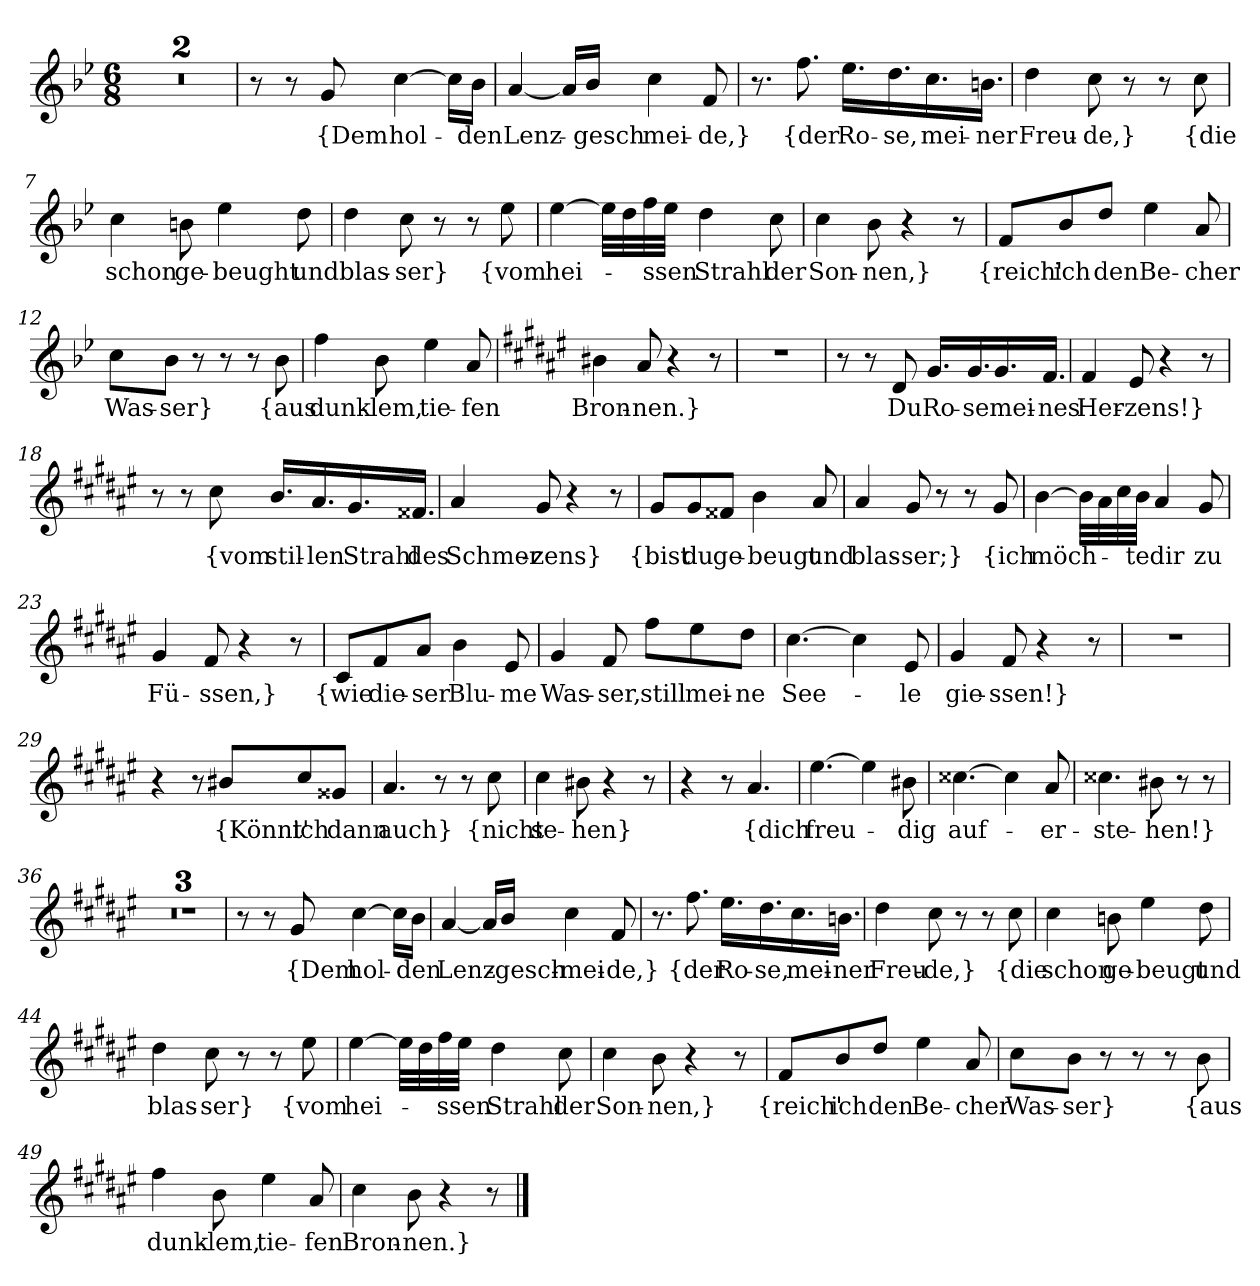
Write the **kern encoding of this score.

**kern	**text
*part1	*part1
*staff1	*staff1
*clefG2	*
*k[b-e-]	*
*M6/8	*
=1	=1
2.r	.
=2	=2
2.r	.
=3	=3
8r	.
8r	.
8g	{Dem
[4cc	hol-
16cc\LL]	.
16b-\JJ	-den
=4	=4
[4a	Lenz-
16a/LL]	.
16b-/JJ	-gesch
4cc	mei-
8f	-de,}
=5	=5
8.r	.
8.ff	{der
16.ee-\LL	Ro-
16.dd\	-se,
16.cc\	mei-
16.bn\JJ	-ner
=6	=6
4dd	Freu-
8cc	-de,}
8r	.
8r	.
8cc	{die
=7	=7
4cc	schon
8bn	ge-
4ee-	-beught
8dd	und
=8	=8
4dd	blas-
8cc	-ser}
8r	.
8r	.
8ee-	{vom
=9	=9
[4ee-	hei-
32ee-\LLL]	.
32dd\	.
32ff\	.
32ee-\JJJ	-ssen
4dd	Strahl
8cc	der
=10	=10
4cc	Son-
8b-	-nen,}
4r	.
8r	.
=11	=11
8f/L	{reich'
8b-/	ich
8dd/J	den
4ee-	Be-
8a	-cher
=12	=12
8cc\L	Was-
8b-\J	-ser}
8r	.
8r	.
8r	.
8b-	{aus
=13	=13
4ff	dunk-
8b-	-lem,
4ee-	tie-
8a	-fen
=14	=14
*k[f#c#g#d#a#e#]	*
4b#X	Bron-
8a#	-nen.}
4r	.
8r	.
=15	=15
2.r	.
=16	=16
8r	.
8r	.
8d#	Du
16.g#/LL	Ro-
16.g#/	-se
16.g#/	mei-
16.f#/JJ	-nes
=17	=17
4f#	Her-
8e#	-zens!}
4r	.
8r	.
=18	=18
8r	.
8r	.
8cc#	{vom
16.b/LL	stil-
16.a#/	-len
16.g#/	Strahl
16.f##X/JJ	des
=19	=19
4a#	Schmer-
8g#	-zens}
4r	.
8r	.
=20	=20
8g#/L	{bist
8g#/	du
8f##X/J	ge-
4b	-beugt
8a#	und
=21	=21
4a#	blas-
8g#	-ser;}
8r	.
8r	.
8g#	{ich
=22	=22
[4b	möch-
32b\LLL]	.
32a#\	.
32cc#\	.
32b\JJJ	-te
4a#	dir
8g#	zu
=23	=23
4g#	Fü-
8f#	-ssen,}
4r	.
8r	.
=24	=24
8c#/L	{wie
8f#/	die-
8a#/J	-ser
4b	Blu-
8e#	-me
=25	=25
4g#	Was-
8f#	-ser,
8ff#\L	still
8ee#\	mei-
8dd#\J	-ne
=26	=26
[4.cc#	See-
4cc#]	.
8e#	-le
=27	=27
4g#	gie-
8f#	-ssen!}
4r	.
8r	.
=28	=28
2.r	.
=29	=29
4r	.
8r	.
8b#X/L	{Könnt'
8cc#/	ich
8g##X/J	dann
=30	=30
4.a#	auch}
8r	.
8r	.
8cc#	{nicht
=31	=31
4cc#	se-
8b#X	-hen}
4r	.
8r	.
=32	=32
4r	.
8r	.
4.a#	{dich
=33	=33
[4.ee#	freu-
4ee#]	.
8b#X	-dig
=34	=34
[4.cc##X	auf-
4cc##]	.
8a#	-er-
=35	=35
4.cc##X	-ste-
8b#X	-hen!}
8r	.
8r	.
=36	=36
2.r	.
=37	=37
*k[b-e-]	*
2.r	.
=38	=38
2.r	.
=39	=39
8r	.
8r	.
8g	{Dem
[4cc	hol-
16cc\LL]	.
16b-\JJ	-den
=40	=40
[4a	Lenz-
16a/LL]	.
16b-/JJ	-gesch-
4cc	-mei-
8f	-de,}
=41	=41
8.r	.
8.ff	{der
16.ee-\LL	Ro-
16.dd\	-se,
16.cc\	mei-
16.bn\JJ	-ner
=42	=42
4dd	Freu-
8cc	-de,}
8r	.
8r	.
8cc	{die
=43	=43
4cc	schon
8bn	ge-
4ee-	-beugt
8dd	und
=44	=44
4dd	blas-
8cc	-ser}
8r	.
8r	.
8ee-	{vom
=45	=45
[4ee-	hei-
32ee-\LLL]	.
32dd\	.
32ff\	.
32ee-\JJJ	-ssen
4dd	Strahl
8cc	der
=46	=46
4cc	Son-
8b-	-nen,}
4r	.
8r	.
=47	=47
8f/L	{reich'
8b-/	ich
8dd/J	den
4ee-	Be-
8a	-cher
=48	=48
8cc\L	Was-
8b-\J	-ser}
8r	.
8r	.
8r	.
8b-	{aus
=49	=49
4ff	dunk-
8b-	-lem,
4ee-	tie-
8a	-fen
=50	=50
4cc	Bron-
8b-	-nen.}
4r	.
8r	.
==	==
*-	*-
